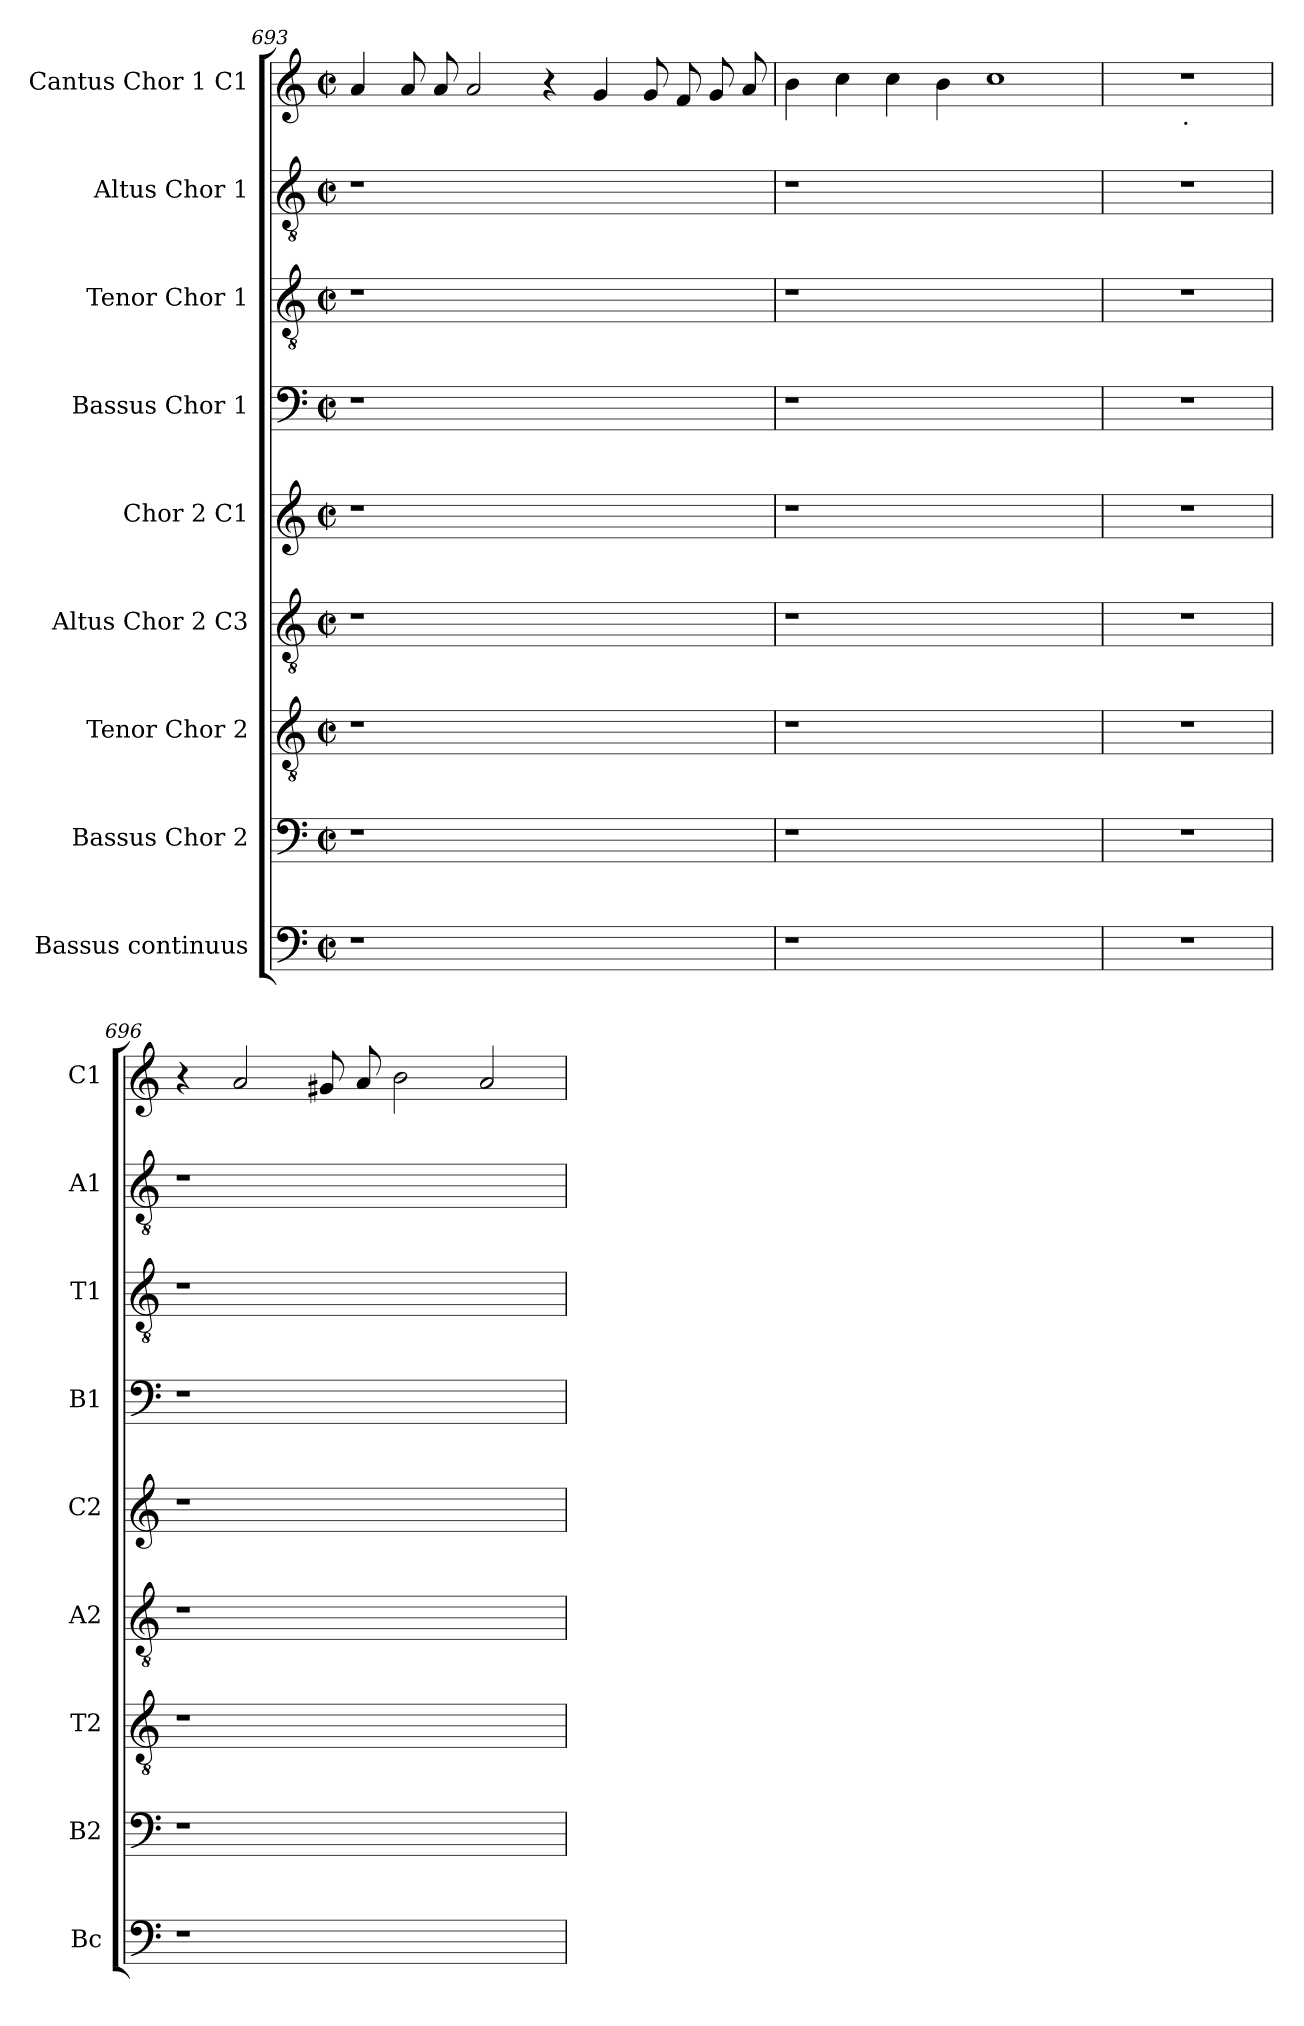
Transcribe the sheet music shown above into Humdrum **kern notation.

**kern	**kern	**kern	**kern	**kern	**kern	**kern	**kern	**kern
*part9	*part8	*part7	*part6	*part5	*part4	*part3	*part2	*part1
*staff9	*staff8	*staff7	*staff6	*staff5	*staff4	*staff3	*staff2	*staff1
*I"Bassus continuus	*I"Bassus Chor 2	*I"Tenor Chor 2	*I"Altus Chor 2 C3	*I"Chor 2 C1	*I"Bassus Chor 1	*I"Tenor Chor 1	*I"Altus Chor 1	*I"Cantus Chor 1 C1
*I'Bc	*I'B2	*I'T2	*I'A2	*I'C2	*I'B1	*I'T1	*I'A1	*I'C1
!!LO:LB:g=z
*clefF4	*clefF4	*clefGv2	*clefGv2	*clefG2	*clefF4	*clefGv2	*clefGv2	*clefG2
*ITrd7c12	*	*	*	*	*	*	*	*
*k[]	*k[]	*k[]	*k[]	*k[]	*k[]	*k[]	*k[]	*k[]
*C:	*C:	*C:	*C:	*C:	*C:	*C:	*C:	*C:
*M2/2	*M2/2	*M2/2	*M2/2	*M2/2	*M2/2	*M2/2	*M2/2	*M2/2
*met(c|)	*met(c|)	*met(c|)	*met(c|)	*met(c|)	*met(c|)	*met(c|)	*met(c|)	*met(c|)
=693	=693	=693	=693	=693	=693	=693	=693	=693
1r	1r	1r	1r	1r	1r	1r	1r	4a/
.	.	.	.	.	.	.	.	8a/
.	.	.	.	.	.	.	.	8a/
.	.	.	.	.	.	.	.	2a/
1ryy	1ryy	1ryy	1ryy	1ryy	1ryy	1ryy	1ryy	4r
.	.	.	.	.	.	.	.	4g/
.	.	.	.	.	.	.	.	8g/
.	.	.	.	.	.	.	.	8f/
.	.	.	.	.	.	.	.	8g/
.	.	.	.	.	.	.	.	8a/
=694	=694	=694	=694	=694	=694	=694	=694	=694
1r	1r	1r	1r	1r	1r	1r	1r	4b\
.	.	.	.	.	.	.	.	4cc\
.	.	.	.	.	.	.	.	4cc\
.	.	.	.	.	.	.	.	4b\
1ryy	1ryy	1ryy	1ryy	1ryy	1ryy	1ryy	1ryy	1cc
=695	=695	=695	=695	=695	=695	=695	=695	=695
*	*	*	*	*	*	*	*	*^
1r	1r	1r	1r	1r	1r	1r	1r	1r	4...ryy
!	!	!	!	!	!	!	!	!	!LO:TX:b:t=.
.	.	.	.	.	.	.	.	.	2ryy
.	.	.	.	.	.	.	.	.	32ryy
*	*	*	*	*	*	*	*	*v	*v
=696	=696	=696	=696	=696	=696	=696	=696	=696
1r	1r	1r	1r	1r	1r	1r	1r	4r
.	.	.	.	.	.	.	.	2a/
.	.	.	.	.	.	.	.	8g#X/
.	.	.	.	.	.	.	.	8a/
1ryy	1ryy	1ryy	1ryy	1ryy	1ryy	1ryy	1ryy	2b\
.	.	.	.	.	.	.	.	2a/
=	=	=	=	=	=	=	=	=
*-	*-	*-	*-	*-	*-	*-	*-	*-
